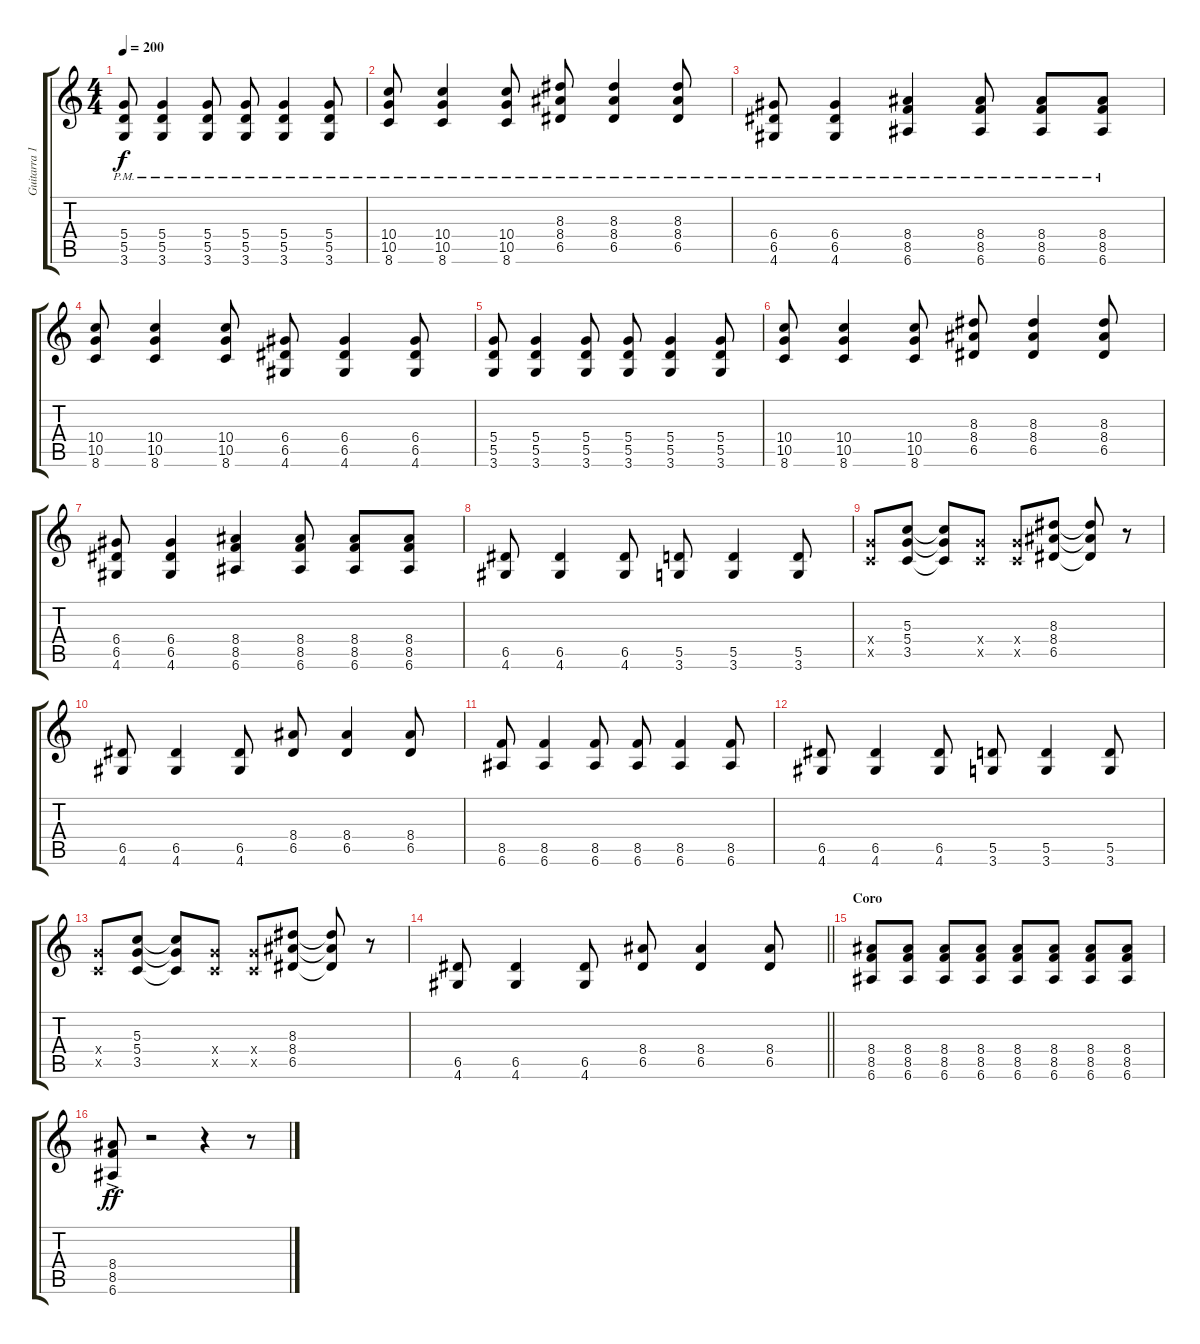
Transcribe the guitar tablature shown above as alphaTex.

\track ("Guitarra 1" "Guitarra 1") {instrument distortionguitar}
\staff {score tabs}
\tuning (E4 B3 G3 D3 A2 E2) {hide}
\ts (4 4)
\tempo 200
\clef g2
\ks c
(5.4{pm} 5.5{pm} 3.6{pm}).8{dy f} (5.4{pm} 5.5{pm} 3.6{pm}).4 (5.4{pm} 5.5{pm} 3.6{pm}).8 (5.4{pm} 5.5{pm} 3.6{pm}).8 (5.4{pm} 5.5{pm} 3.6{pm}).4 (5.4{pm} 5.5{pm} 3.6{pm}).8 |
(10.4{pm} 10.5{pm} 8.6{pm}).8 (10.4{pm} 10.5{pm} 8.6{pm}).4 (10.4{pm} 10.5{pm} 8.6{pm}).8 (8.3{pm} 8.4{pm} 6.5{pm}).8 (8.3{pm} 8.4{pm} 6.5{pm}).4 (8.3{pm} 8.4{pm} 6.5{pm}).8 |
(6.4{pm} 6.5{pm} 4.6{pm}).8 (6.4{pm} 6.5{pm} 4.6{pm}).4 (8.4{pm} 8.5{pm} 6.6{pm}).4 (8.4{pm} 8.5{pm} 6.6{pm}).8 (8.4{pm} 8.5{pm} 6.6{pm}).8 (8.4{pm} 8.5{pm} 6.6{pm}).8 |
(10.4 10.5 8.6).8 (10.4 10.5 8.6).4 (10.4 10.5 8.6).8 (6.4 6.5 4.6).8 (6.4 6.5 4.6).4 (6.4 6.5 4.6).8 |
(5.4 5.5 3.6).8 (5.4 5.5 3.6).4 (5.4 5.5 3.6).8 (5.4 5.5 3.6).8 (5.4 5.5 3.6).4 (5.4 5.5 3.6).8 |
(10.4 10.5 8.6).8 (10.4 10.5 8.6).4 (10.4 10.5 8.6).8 (8.3 8.4 6.5).8 (8.3 8.4 6.5).4 (8.3 8.4 6.5).8 |
(6.4 6.5 4.6).8 (6.4 6.5 4.6).4 (8.4 8.5 6.6).4 (8.4 8.5 6.6).8 (8.4 8.5 6.6).8 (8.4 8.5 6.6).8 |
(6.5 4.6).8 (6.5 4.6).4 (6.5 4.6).8 (5.5 3.6).8 (5.5 3.6).4 (5.5 3.6).8 |
(5.4{x} 3.5{x}).8 (5.3 5.4 3.5).8 (5.3{t} 5.4{t} 3.5{t}).8 (5.4{x} 3.5{x}).8 (5.4{x} 3.5{x}).8 (8.3 8.4 6.5).8 (8.3{t} 8.4{t} 6.5{t}).8 r.8 |
(6.5 4.6).8 (6.5 4.6).4 (6.5 4.6).8 (8.4 6.5).8 (8.4 6.5).4 (8.4 6.5).8 |
(8.5 6.6).8 (8.5 6.6).4 (8.5 6.6).8 (8.5 6.6).8 (8.5 6.6).4 (8.5 6.6).8 |
(6.5 4.6).8 (6.5 4.6).4 (6.5 4.6).8 (5.5 3.6).8 (5.5 3.6).4 (5.5 3.6).8 |
(5.4{x} 3.5{x}).8 (5.3 5.4 3.5).8 (5.3{t} 5.4{t} 3.5{t}).8 (5.4{x} 3.5{x}).8 (5.4{x} 3.5{x}).8 (8.3 8.4 6.5).8 (8.3{t} 8.4{t} 6.5{t}).8 r.8 |
\barLineRight lightlight
(6.5 4.6).8 (6.5 4.6).4 (6.5 4.6).8 (8.4 6.5).8 (8.4 6.5).4 (8.4 6.5).8 |
\section ("" "Coro")
(8.4 8.5 6.6).8 (8.4 8.5 6.6).8 (8.4 8.5 6.6).8 (8.4 8.5 6.6).8 (8.4 8.5 6.6).8 (8.4 8.5 6.6).8 (8.4 8.5 6.6).8 (8.4 8.5 6.6).8 |
(8.4{ac} 8.5{ac} 6.6{ac}).8{dy ff} r.2 r.4 r.8
